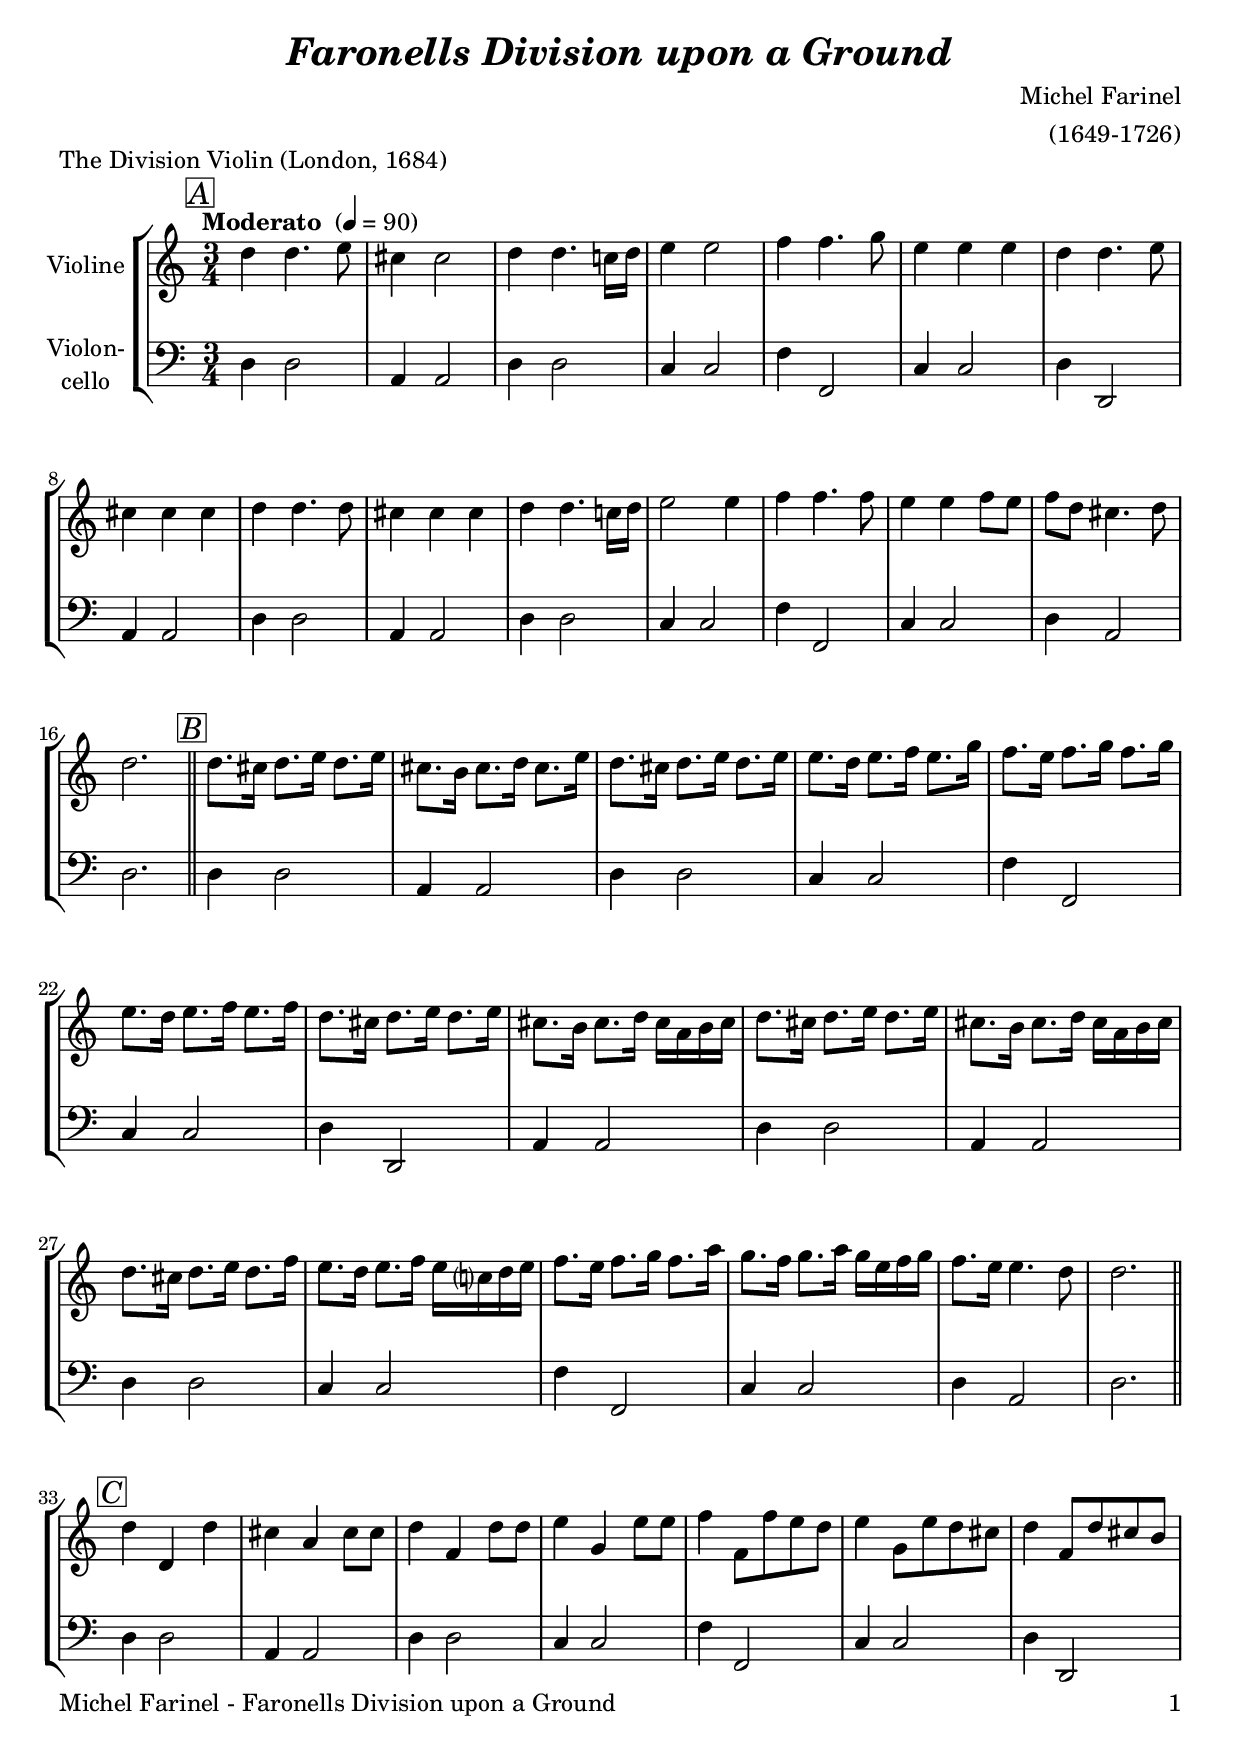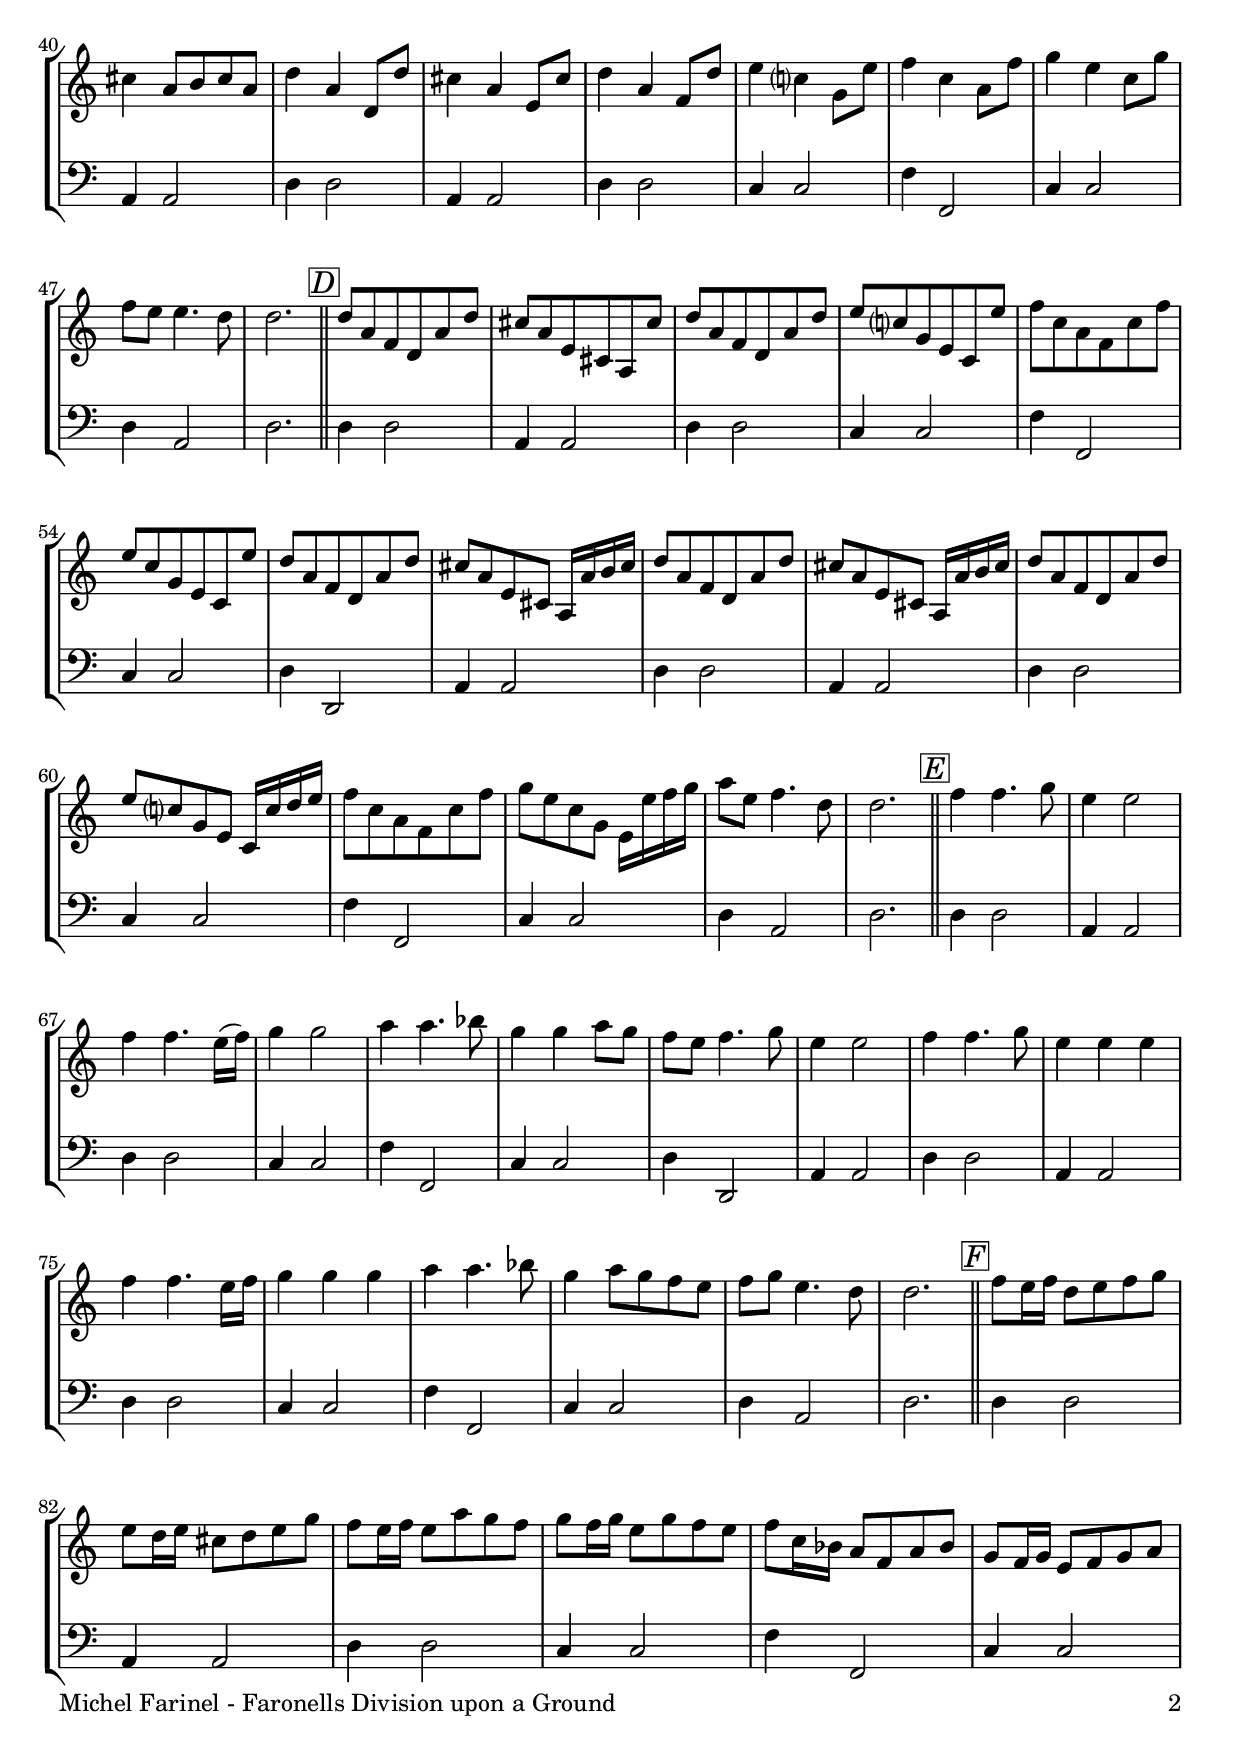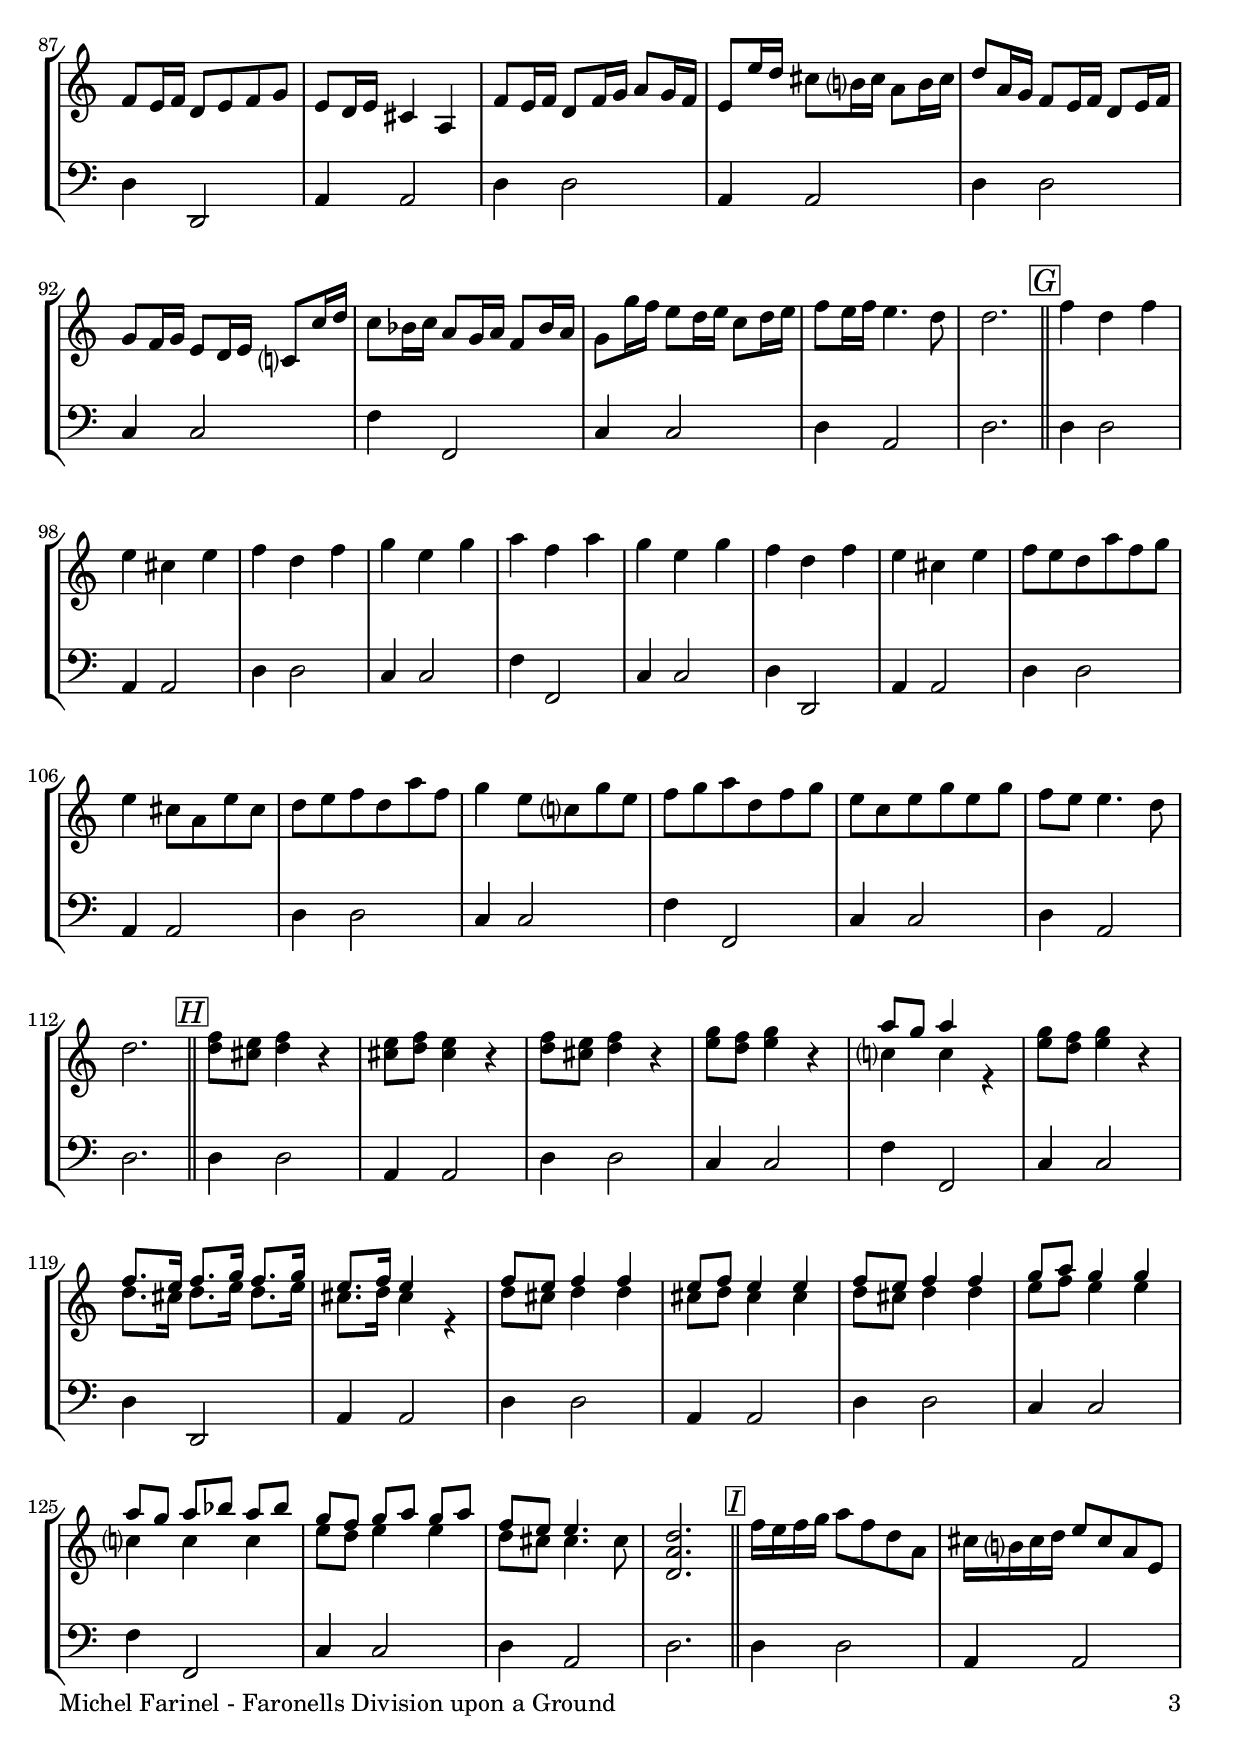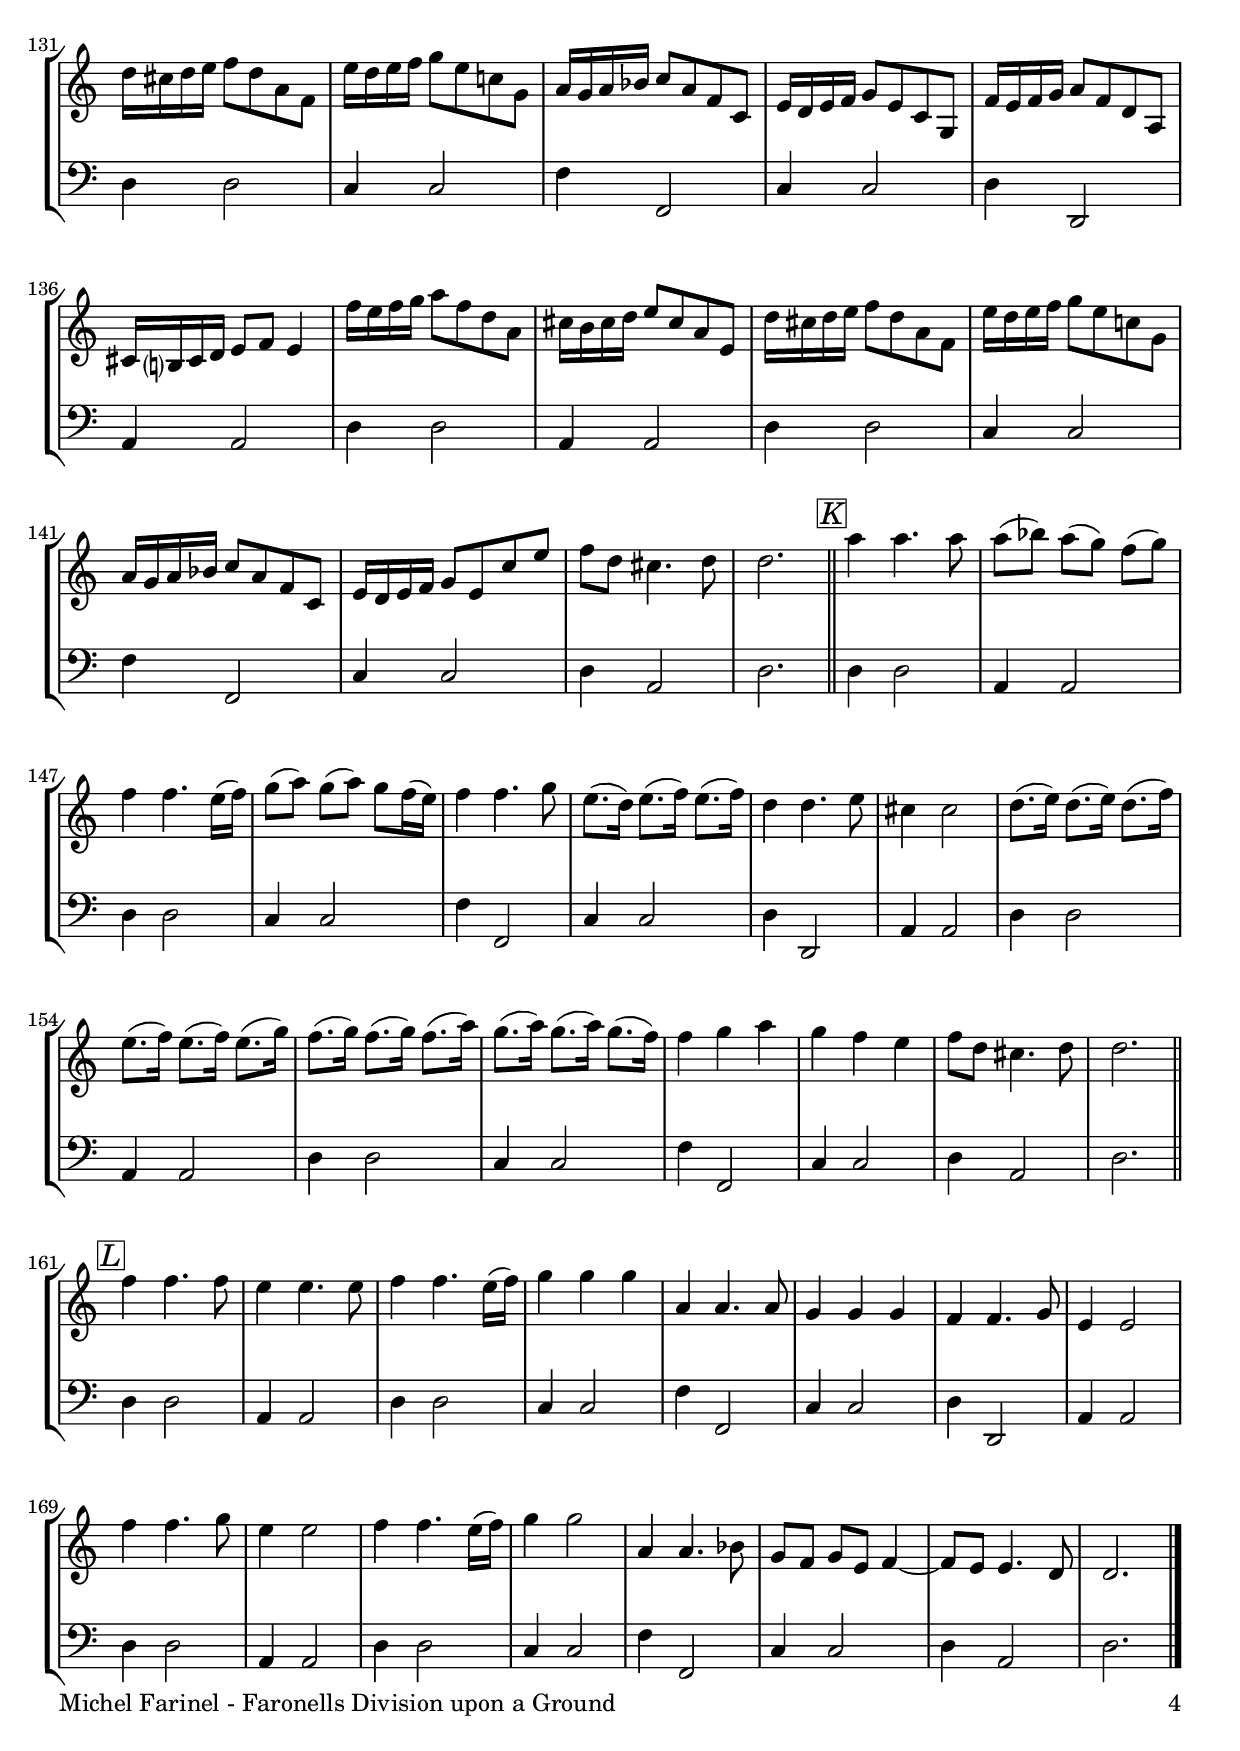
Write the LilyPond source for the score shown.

\version "2.18.2"
\include "deutsch.ly"
  
#(set-global-staff-size 21)


\header {
  title     = \markup \bold \italic "Faronells Division upon a Ground"
  composer  = "Michel Farinel"
  arranger  = "(1649-1726)"
  piece     = "The Division Violin (London, 1684)"
}

voiceconsts = {
  \key f \major
  \time 3/4
  \clef "treble"
  \numericTimeSignature
  % Set default beaming for all staves
%  \set Timing.beamExceptions = #'()
%  \set Timing.baseMoment     = #(ly:make-moment 1 4)
%  \set Timing.beatStructure  = #'(1 1 1 1)
  \tempo "Moderato " 4=90
}

micl = "clarinet"
mifl = "flute"
miob = "oboe"
mifh = "french horn"
misx = "tenor sax"
mist = "string ensemble 1"
mivl = "violin"
miba = "cello"

boxa = {           \mark \markup \box \italic "A" }
boxb = { \bar "||" \mark \markup \box \italic "B" }
boxc = { \bar "||" \mark \markup \box \italic "C" }
boxd = { \bar "||" \mark \markup \box \italic "D" }
boxe = { \bar "||" \mark \markup \box \italic "E" }
boxf = { \bar "||" \mark \markup \box \italic "F" }
boxg = { \bar "||" \mark \markup \box \italic "G" }
boxh = { \bar "||" \mark \markup \box \italic "H" }
boxi = { \bar "||" \mark \markup \box \italic "I" }
boxj = { \bar "||" \mark \markup \box \italic "J" }
boxk = { \bar "||" \mark \markup \box \italic "K" }
boxl = { \bar "||" \mark \markup \box \italic "L" }

va = \relative c'' {
  \voiceconsts

  \boxa
  g4 g4. a8
  fis4 fis2
  g4 g4. f!16 g
  a4 a2
  b4 b4. c8
  a4 a a
  g g4. a8

  fis4 fis fis
  g g4. g8
  fis4 fis fis
  g4 g4. f!16 g
  a2 a4
  b b4. b8
  a4 a b8 a
  b g fis4. g8
  g2. \boxb

  g8. fis16 g8. a16 g8. a16
  fis8. e16 fis8. g16 fis8. a16
  g8. fis16 g8. a16 g8. a16
  a8. g16 a8. b16 a8. c16
  b8. a16 b8. c16 b8. c16
  a8. g16 a8. b16 a8. b16

  g8. fis16 g8. a16 g8. a16
  fis8. e16 fis8. g16 fis d e fis
  g8. fis16 g8. a16 g8. a16
  fis8. e16 fis8. g16 fis d e fis
  g8. fis16 g8. a16 g8. b16
  a8. g16 a8. b16 a f? g a

  b8. a16 b8. c16 b8. d16
  c8. b16 c8. d16 c a b c
  b8.a16 a4. g8
  g2. \boxc
  g4 g, g'
  fis d fis8 fis
  g4 b, g'8 g
  a4 c, a'8 a

  b4 b,8 b' a g
  a4 c,8 a' g fis
  g4 b,8 g' fis e
  fis4 d8 e fis d
  g4 d g,8 g'
  fis4 d a8 fis'
  g4 d b8 g'

  a4 f? c8 a'
  b4 f d8 b'
  c4 a f8 c'
  b a a4. g8
  g2. \boxd
  g8 d b g d' g
  fis d a fis d fis'

  g d b g d' g
  a f? c a f a'
  b f d b f' b
  a f c a f a'
  g d b g d' g
  fis d a fis d16 d' e fis

  g8 d b g d' g
  fis d a fis d16 d' e fis
  g8 d b g d' g
  a f? c a f16 f' g a
  b8 f d b f' b
  c a f c a16 a' b c

  d8 a b4. g8
  g2. \boxe
  b4 b4. c8
  a4 a2
  b4 b4. a16( b)
  c4 c2
  d4 d4. es8
  c4 c d8 c
  b a b4. c8

  a4 a2
  b4 b4. c8
  a4 a a
  b b4. a16 b
  c4 c c
  d d4. es8
  c4 d8 c b a
  b c a4. g8
  g2. \boxf

  b8 a16 b g8 a b c
  a g16 a fis8 g a c
  b a16 b a8 d c b
  c b16 c a8 c b a
  b f16 es d8 b d es
  c b16 c a8 b c d

  b a16 b g8 a b c
  a g16 a fis4 d
  b'8 a16 b g8 b16 c d8 c16 b
  a8 a'16 g fis8 e?16 fis d8 e16 fis
  g8 d16 c b8 a16 b g8 a16 b

  c8 b16 c a8 g16 a f?8 f'16 g
  f8 es16 f d8 c16 d b8 es16 d
  c8 c'16 b a8 g16 a f8 g16 a
  b8 a16 b a4. g8
  g2. \boxg
  b4 g b

  a fis a
  b g b
  c a c
  d b d
  c a c
  b g b
  a fis a
  b8 a g d' b c

  a4 fis8 d a' fis
  g a b g d' b
  c4 a8 f? c' a
  b c d g, b c
  a f a c a c
  b a a4. g8
  g2. \boxh

  <g b>8 <fis a> <g b>4 r
  <fis a>8 <g b> <fis a>4 r
  <g b>8 <fis a> <g b>4 r
  <a c>8 <g b> <a c>4 r
  << { d8 c d4 s } \\ { f,? f r } >>
  <a c>8 <g b> <a c>4 r
  << { b8. a16 b8. c16 b8. c16 } \\ { g8. fis16 g8. a16 g8. a16 } >>
  << { a8. b16 a4 s } \\ { fis8. g16 fis4 r } >>

  << { b8 a b4 b } \\ { g8 fis g4 g } >>
  << { a8 b a4 a } \\ { fis8 g fis4 fis } >>
  << { b8 a b4 b } \\ { g8 fis g4 g } >>
  << { c8 d c4 c } \\ { a8 b a4 a } >>
  << { d8 c d[ es] d es } \\ { f,?4 f f } >>
  << { c'8 b c[ d] c d } \\ { a g a4 a } >>
  << { b8 a a4. s8 } \\ { g fis fis4. fis8 } >>
  <g, d' g>2. \boxi

  b'16 a b c d8 b g d
  fis16 e? fis g a8 fis d a
  g'16 fis g a b8 g d b
  a'16 g a b c8 a f! c
  d16 c d es f8 d b f

  a16 g a b c8 a f c
  b'16 a b c d8 b g d
  fis16 e? fis g a8 b a4
  b'16 a b c d8 b g d
  fis16 e fis g a8 fis d a

  g'16 fis g a b8 g d b
  a'16 g a b c8 a f! c
  d16 c d es f8 d b f
  a16 g a b c8 a f' a
  b g fis4. g8
  g2. \boxk

  d'4 d4.d8
  d( es) d[( c)] b( c)
  b4 b4. a16( b)
  c8( d) c[( d)] c b16( a)
  b4 b4. c8
  a8.( g16) a8.( b16) a8.( b16)
  g4 g4. a8

  fis4 fis2
  g8.( a16) g8.( a16) g8.( b16)
  a8.( b16) a8.( b16) a8.( c16)
  b8.( c16) b8.( c16) b8.( d16)
  c8.( d16) c8.( d16) c8.( b16)
  b4 c d
  c b a

  b8 g fis4. g8
  g2. \boxl
  b4 b4. b8
  a4 a4. a8
  b4 b4. a16( b)
  c4 c c
  d, d4. d8
  c4 c c
  b b4. c8

  a4 a2
  b'4 b4. c8
  a4 a2
  b4 b4. a16( b)
  c4 c2
  d,4 d4. es8
  c b c[ a] b4~
  b8 a a4. g8
  g2. \bar "|."
}

vb = \relative c' {
  \voiceconsts
  \clef "bass"

  \repeat unfold 11 {
    g4 g2
    d4 d2
    g4 g2
    f4 f2
    b4 b,2
    f'4 f2
    g4 g,2
    d'4 d2

    g4 g2
    d4 d2
    g4 g2
    f4 f2
    b4 b,2
    f'4 f2
    g4 d2
    g2. \bar "||"
  } \bar "|."
}


music = \new StaffGroup <<
      \new Staff {
	\set Staff.midiInstrument = \mivl
	\set Staff.instrumentName = \markup \center-column { "Violine" }
	\transpose f c' { \va }
      }

      \new Staff {
	\set Staff.midiInstrument = \miba
	\set Staff.instrumentName = \markup \center-column { "Violon-" "cello" }
	\transpose f c { \vb }
      }
>>

\book {
   \paper {
    print-page-number = ##t
    print-first-page-number = ##t
    ragged-last-bottom = ##f
    oddHeaderMarkup = \markup \null
    evenHeaderMarkup = \markup \null
    oddFooterMarkup = \markup {
      \fill-line {
        \on-the-fly #print-page-number-check-first
        "Michel Farinel - Faronells Division upon a Ground" \fromproperty #'page:page-number-string
      }
    }
    evenFooterMarkup = \oddFooterMarkup
  } \score {
    \music
    \layout {}
  }

  \score {
    \unfoldRepeats \music

    \midi {
      \context {
        \Score
      }
    }
  }
}